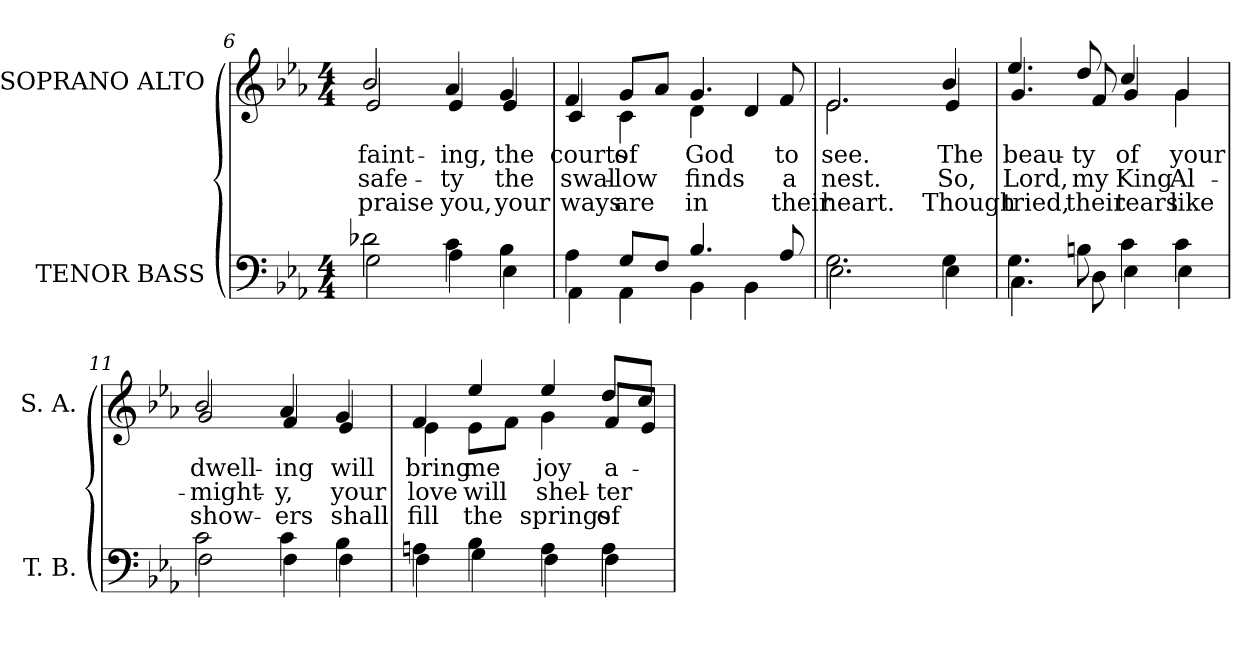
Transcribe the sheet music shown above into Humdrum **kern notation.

**kern	**kern	**text	**text	**text
*part2	*part1	*part1	*part1	*part1
*staff2	*staff1	*staff1	*staff1	*staff1
*I"TENOR BASS	*I"SOPRANO ALTO	*	*	*
*I'T. B.	*I'S. A.	*	*	*
*clefF4	*clefG2	*	*	*
*k[b-e-a-]	*k[b-e-a-]	*	*	*
*E-:	*E-:	*	*	*
*M4/4	*M4/4	*	*	*
=6	=6	=6	=6	=6
*^	*	*	*	*
!	!	!	!LO:LY:b:color=#000000	!LO:LY:b:color=#000000	!LO:LY:b:color=#000000
*	*	*^	*	*	*
2d-Xi\	2Gi\	2b-i/	2e-i/	faint-	safe-	praise
!	!	!	!	!LO:LY:b:color=#000000	!LO:LY:b:color=#000000	!LO:LY:b:color=#000000
4ci\	4A-i\	4a-i/	4e-i/	-ing,	-ty	you,
!	!	!	!	!LO:LY:b:color=#000000	!LO:LY:b:color=#000000	!LO:LY:b:color=#000000
4B-i\	4E-i\	4gi/	4e-i/	the	the	your
=7	=7	=7	=7	=7	=7	=7
!	!	!	!	!LO:LY:b:color=#000000	!LO:LY:b:color=#000000	!LO:LY:b:color=#000000
4A-i\	4AA-i\	4fi/	4ci/	courts	swal-	ways
!	!	!	!	!LO:LY:b:color=#000000	!LO:LY:b:color=#000000	!LO:LY:b:color=#000000
8Gi/L	4AA-i\	8gi/L	4ci\	of	-low	are
8Fi/J	.	8a-i/J	.	.	.	.
!	!	!	!	!LO:LY:b:color=#000000	!LO:LY:b:color=#000000	!LO:LY:b:color=#000000
4.B-i/	4BB-i\	4.gi/	4di\	God	finds	in
.	4BB-i\	.	4di/	.	.	.
!	!	!	!	!LO:LY:b:color=#000000	!LO:LY:b:color=#000000	!LO:LY:b:color=#000000
8A-i/	.	8fi/	.	to	a	their
=8	=8	=8	=8	=8	=8	=8
!	!	!	!	!LO:LY:b:color=#000000	!LO:LY:b:color=#000000	!LO:LY:b:color=#000000
2.Gi\	2.E-i\	2.e-i/	2.e-i\	see.	nest.	heart.
!!LO:LB:g=z	!!
=9-	=9-	=9-	=9-	=9-	=9-	=9-
!	!	!	!	!LO:LY:b:color=#000000	!LO:LY:b:color=#000000	!LO:LY:b:color=#000000
4Gi\	4E-i\	4b-i/	4e-i/	The	So,	Though
=10	=10	=10	=10	=10	=10	=10
!	!	!	!	!LO:LY:b:color=#000000	!LO:LY:b:color=#000000	!LO:LY:b:color=#000000
4.Gi\	4.Ci\	4.ee-i/	4.gi/	beau-	Lord,	tried,
!	!	!	!	!LO:LY:b:color=#000000	!LO:LY:b:color=#000000	!LO:LY:b:color=#000000
8Bni\	8Di\	8ddi/	8fi/	-ty	my	their
!	!	!	!	!LO:LY:b:color=#000000	!LO:LY:b:color=#000000	!LO:LY:b:color=#000000
4ci\	4E-i\	4cci/	4gi/	of	King	tears
!	!	!	!	!LO:LY:b:color=#000000	!LO:LY:b:color=#000000	!LO:LY:b:color=#000000
4ci\	4E-i\	4gi/	4gi\	your	Al-	like
=11	=11	=11	=11	=11	=11	=11
!	!	!	!	!LO:LY:b:color=#000000	!LO:LY:b:color=#000000	!LO:LY:b:color=#000000
2ci\	2Fi\	2b-i/	2gi/	dwell-	-might-	show-
!	!	!	!	!LO:LY:b:color=#000000	!LO:LY:b:color=#000000	!LO:LY:b:color=#000000
4ci\	4Fi\	4a-i/	4fi/	-ing	-y,	-ers
!	!	!	!	!LO:LY:b:color=#000000	!LO:LY:b:color=#000000	!LO:LY:b:color=#000000
4B-i\	4Fi\	4gi/	4e-i/	will	your	shall
=12	=12	=12	=12	=12	=12	=12
!	!	!	!	!LO:LY:b:color=#000000	!LO:LY:b:color=#000000	!LO:LY:b:color=#000000
4Ani\	4Fi\	4fi/	4e-i\	bring	love	fill
!	!	!	!	!LO:LY:b:color=#000000	!LO:LY:b:color=#000000	!LO:LY:b:color=#000000
4B-i\	4Gi\	4ee-i/	8e-i\L	me	will	the
.	.	.	8fi\J	.	.	.
!	!	!	!	!LO:LY:b:color=#000000	!LO:LY:b:color=#000000	!LO:LY:b:color=#000000
4Ai\	4Fi\	4ee-i/	4gi\	joy	shel-	springs
!	!	!	!	!LO:LY:b:color=#000000	!LO:LY:b:color=#000000	!LO:LY:b:color=#000000
4Ai\	4Fi\	8ddi/L	8fi/L	a-	-ter	of
.	.	8cci/J	8e-i/J	.	.	.
*v	*v	*	*	*	*	*
*	*v	*v	*	*	*
=	=	=	=	=
*-	*-	*-	*-	*-
